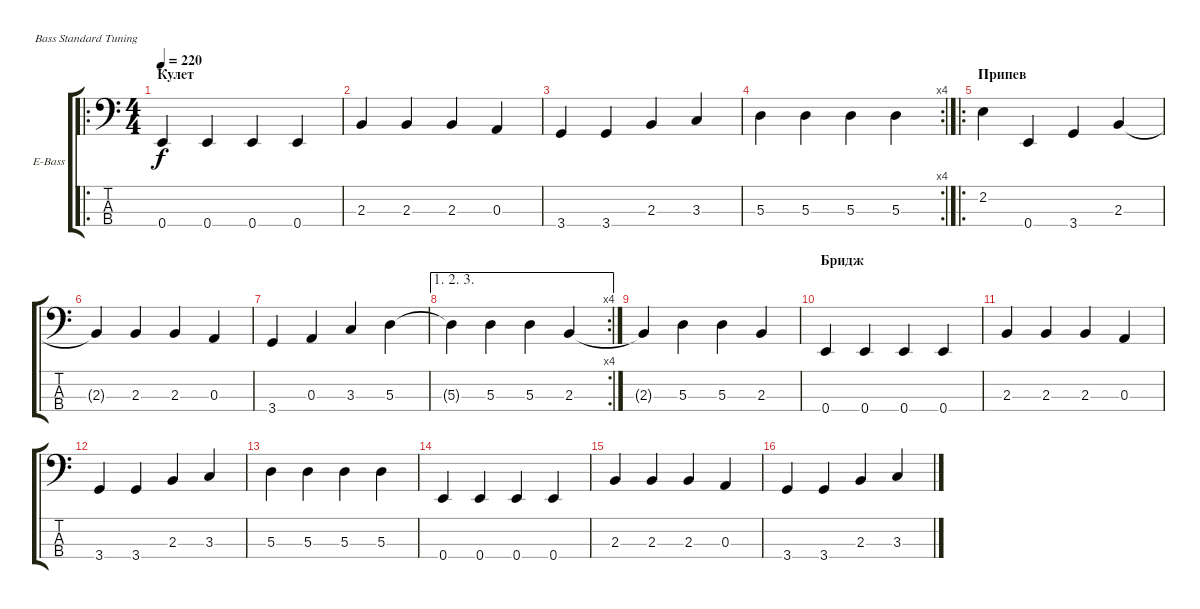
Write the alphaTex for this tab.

\bracketExtendMode groupsimilarinstruments
\firstSystemTrackNameOrientation horizontal
\otherSystemsTrackNameOrientation horizontal
\track ("Бас гитара" "E-Bass") {instrument electricbassfinger}
\staff {score tabs}
\tuning (G2 D2 A1 E1)
\ro
\ts (4 4)
\section ("" "Кулет")
\tempo 220
\clef f4
\ks c
0.4.4{dy f} 0.4.4 0.4.4 0.4.4 |
2.3.4 2.3.4 2.3.4 0.3.4 |
3.4.4 3.4.4 2.3.4 3.3.4 |
\rc 4
5.3.4 5.3.4 5.3.4 5.3.4 |
\ro
\section ("" "Припев")
2.2.4 0.4.4 3.4.4 2.3.4 |
2.3{t}.4 2.3.4 2.3.4 0.3.4 |
3.4.4 0.3.4 3.3.4 5.3.4 |
\ae (1 2 3)
\rc 4
5.3{t}.4 5.3.4 5.3.4 2.3.4 |
2.3{t}.4 5.3.4 5.3.4 2.3.4 |
\section ("" "Бридж")
0.4.4 0.4.4 0.4.4 0.4.4 |
2.3.4 2.3.4 2.3.4 0.3.4 |
3.4.4 3.4.4 2.3.4 3.3.4 |
5.3.4 5.3.4 5.3.4 5.3.4 |
0.4.4 0.4.4 0.4.4 0.4.4 |
2.3.4 2.3.4 2.3.4 0.3.4 |
3.4.4 3.4.4 2.3.4 3.3.4
